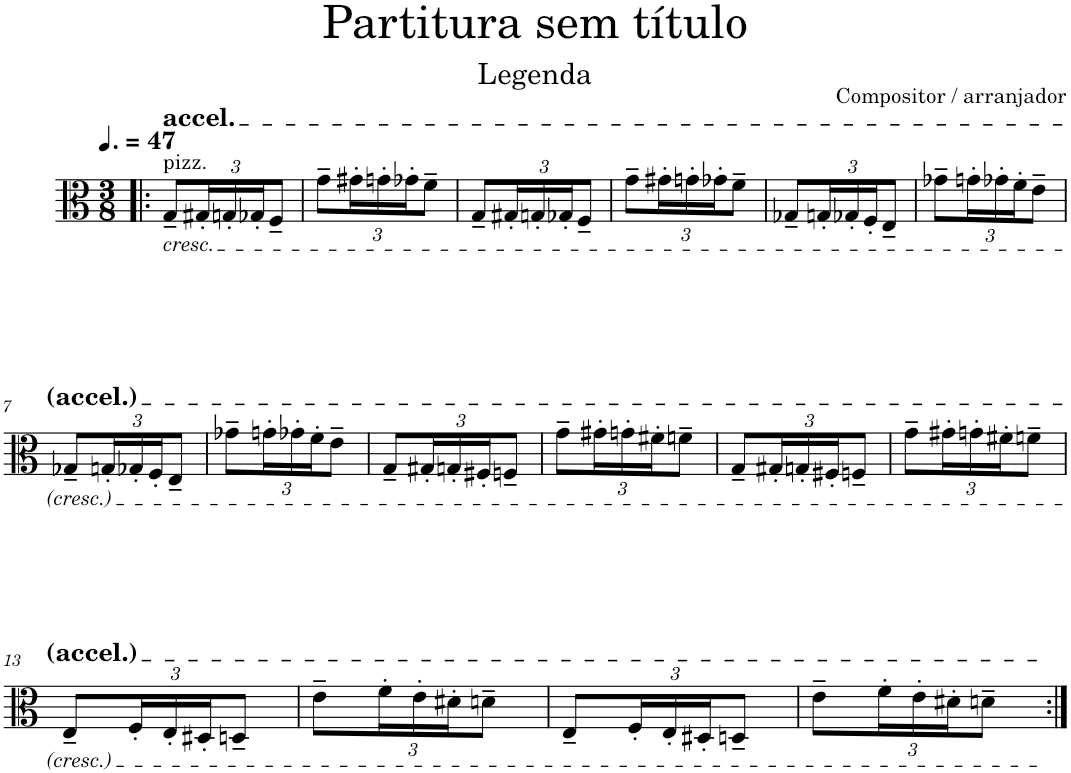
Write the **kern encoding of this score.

**kern
*part1
*staff1
*I"Viola
*I'Vla.
*clefC3
*k[]
*M3/8
*MM71
=1!|:
!LO:TX:a:t=pizz.
!LO:TX:a:t=accel.
!LO:TX:b:i:t=cresc.
8G~/L
*Xbrackettup
24G#X'/L
24Gn'/
24G-X'/J
8F~/J
=2
8g~\L
24g#X'\L
24gn'\
24g-X'\J
8f~\J
=3
8G~/L
24G#X'/L
24Gn'/
24G-X'/J
8F~/J
=4
8g~\L
24g#X'\L
24gn'\
24g-X'\J
8f~\J
=5
8G-X~/L
24Gn'/L
24G-X'/
24F'/J
8E~/J
=6
8g-X~\L
24gn'\L
24g-X'\
24f'\J
8e~\J
!!LO:LB:g=z
=7
8G-X~/L
24Gn'/L
24G-X'/
24F'/J
8E~/J
=8
8g-X~\L
24gn'\L
24g-X'\
24f'\J
8e~\J
=9
8G~/L
24G#X'/L
24Gn'/
24F#X'/J
8Fn~/J
=10
8g~\L
24g#X'\L
24gn'\
24f#X'\J
8fn~\J
=11
8G~/L
24G#X'/L
24Gn'/
24F#X'/J
8Fn~/J
=12
8g~\L
24g#X'\L
24gn'\
24f#X'\J
8fn~\J
!!LO:LB:g=z
=13
8E~/L
24F'/L
24E'/
24D#X'/J
8Dn~/J
=14
8e~\L
24f'\L
24e'\
24d#X'\J
8dn~\J
=15
8E~/L
24F'/L
24E'/
24D#X'/J
8Dn~/J
=16
8e~\L
24f'\L
24e'\
24d#X'\J
8dn~\J
=:|!
*-
